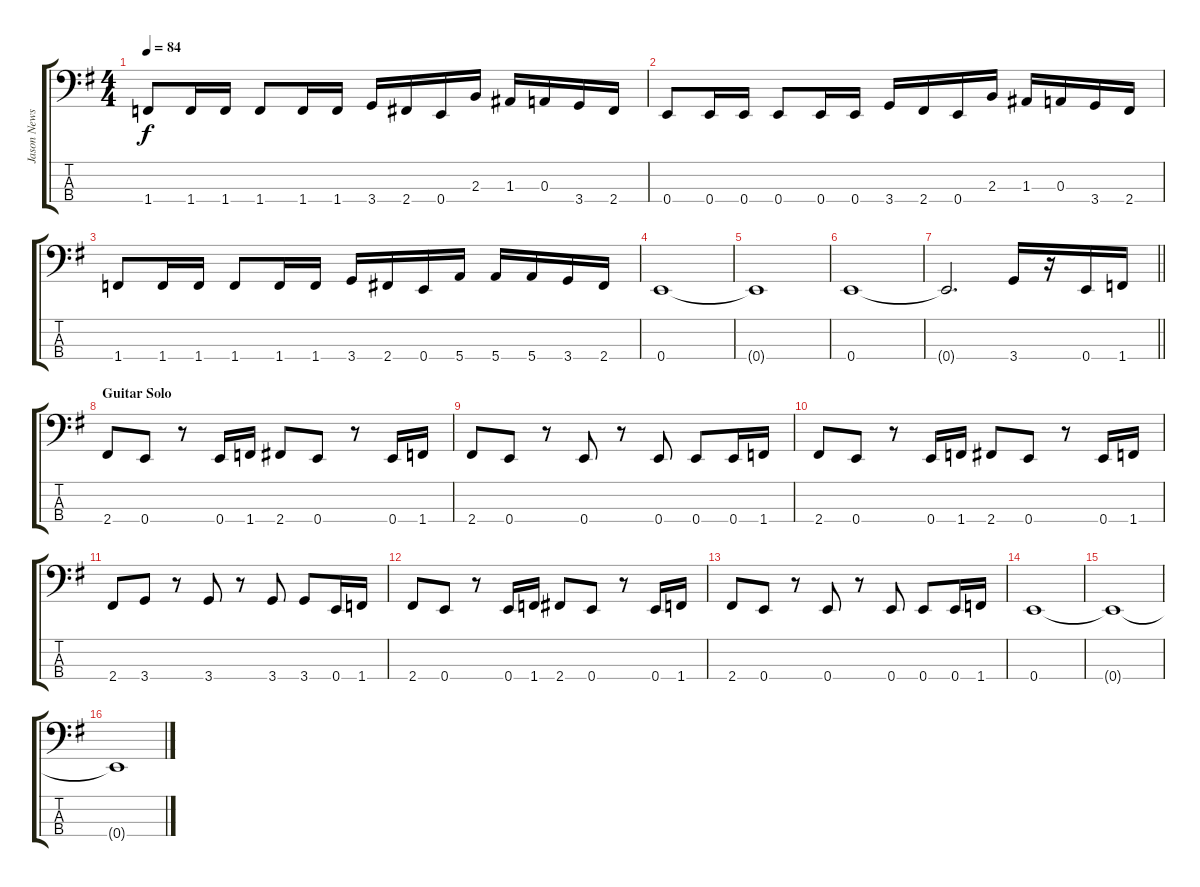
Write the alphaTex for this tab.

\track ("Jason Newsted" "Jason News") {instrument electricbasspick}
\staff {score tabs}
\tuning (G2 D2 A1 E1) {hide}
\ts (4 4)
\tempo 84
\clef f4
\ks eminor
1.4.8{dy f} 1.4.16 1.4.16 1.4.8 1.4.16 1.4.16 3.4.16 2.4.16 0.4.16 2.3.16 1.3.16 0.3.16 3.4.16 2.4.16 |
0.4.8 0.4.16 0.4.16 0.4.8 0.4.16 0.4.16 3.4.16 2.4.16 0.4.16 2.3.16 1.3.16 0.3.16 3.4.16 2.4.16 |
1.4.8 1.4.16 1.4.16 1.4.8 1.4.16 1.4.16 3.4.16 2.4.16 0.4.16 5.4.16 5.4.16 5.4.16 3.4.16 2.4.16 |
0.4.1 |
0.4{t}.1 |
0.4.1 |
\barLineRight lightlight
0.4{t}.2{d} 3.4.16 r.16 0.4.16 1.4.16 |
\section ("" "Guitar Solo")
2.4.8 0.4.8 r.8 0.4.16 1.4.16 2.4.8 0.4.8 r.8 0.4.16 1.4.16 |
2.4.8 0.4.8 r.8 0.4.8 r.8 0.4.8 0.4.8 0.4.16 1.4.16 |
2.4.8 0.4.8 r.8 0.4.16 1.4.16 2.4.8 0.4.8 r.8 0.4.16 1.4.16 |
2.4.8 3.4.8 r.8 3.4.8 r.8 3.4.8 3.4.8 0.4.16 1.4.16 |
2.4.8 0.4.8 r.8 0.4.16 1.4.16 2.4.8 0.4.8 r.8 0.4.16 1.4.16 |
2.4.8 0.4.8 r.8 0.4.8 r.8 0.4.8 0.4.8 0.4.16 1.4.16 |
0.4.1 |
0.4{t}.1 |
0.4{t}.1
